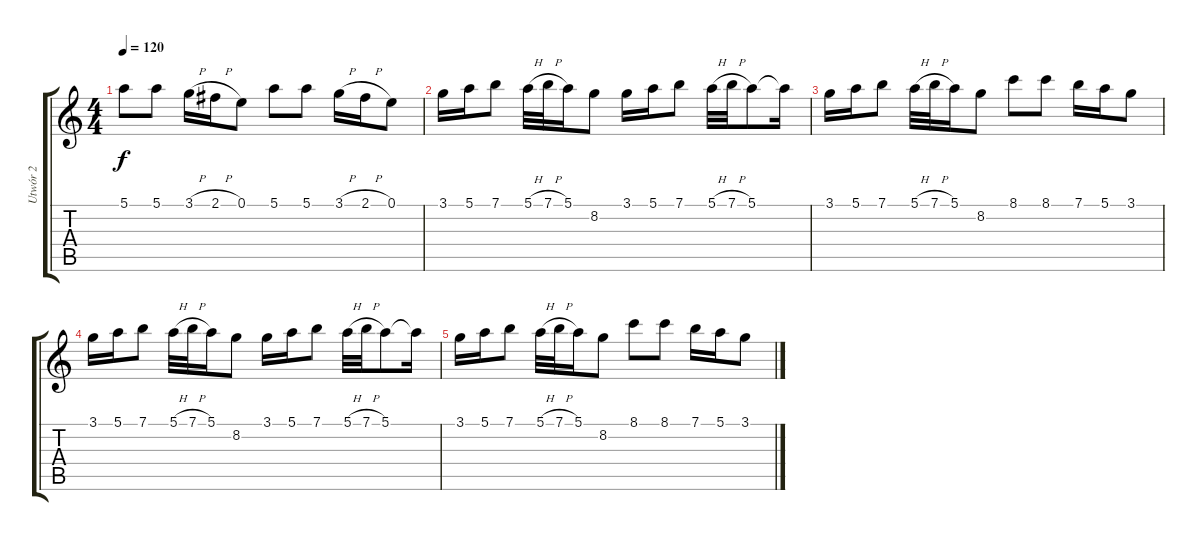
\track ("Utwór 2" "Utwór 2") {instrument distortionguitar}
\staff {score tabs}
\tuning (E4 B3 G3 D3 A2 E2) {hide}
\ts (4 4)
\tempo 120
\clef g2
\ks c
5.1.8{dy f} 5.1.8 3.1{h}.16 2.1{h}.16 0.1.8 5.1.8 5.1.8 3.1{h}.16 2.1{h}.16 0.1.8 |
3.1.16 5.1.16 7.1.8 5.1{h}.32 7.1{h}.32 5.1.16 8.2.8 3.1.16 5.1.16 7.1.8 5.1{h}.32 7.1{h}.32 5.1.8 5.1{t}.16 |
3.1.16 5.1.16 7.1.8 5.1{h}.32 7.1{h}.32 5.1.16 8.2.8 8.1.8 8.1.8 7.1.16 5.1.16 3.1.8 |
3.1.16 5.1.16 7.1.8 5.1{h}.32 7.1{h}.32 5.1.16 8.2.8 3.1.16 5.1.16 7.1.8 5.1{h}.32 7.1{h}.32 5.1.8 5.1{t}.16 |
3.1.16 5.1.16 7.1.8 5.1{h}.32 7.1{h}.32 5.1.16 8.2.8 8.1.8 8.1.8 7.1.16 5.1.16 3.1.8
